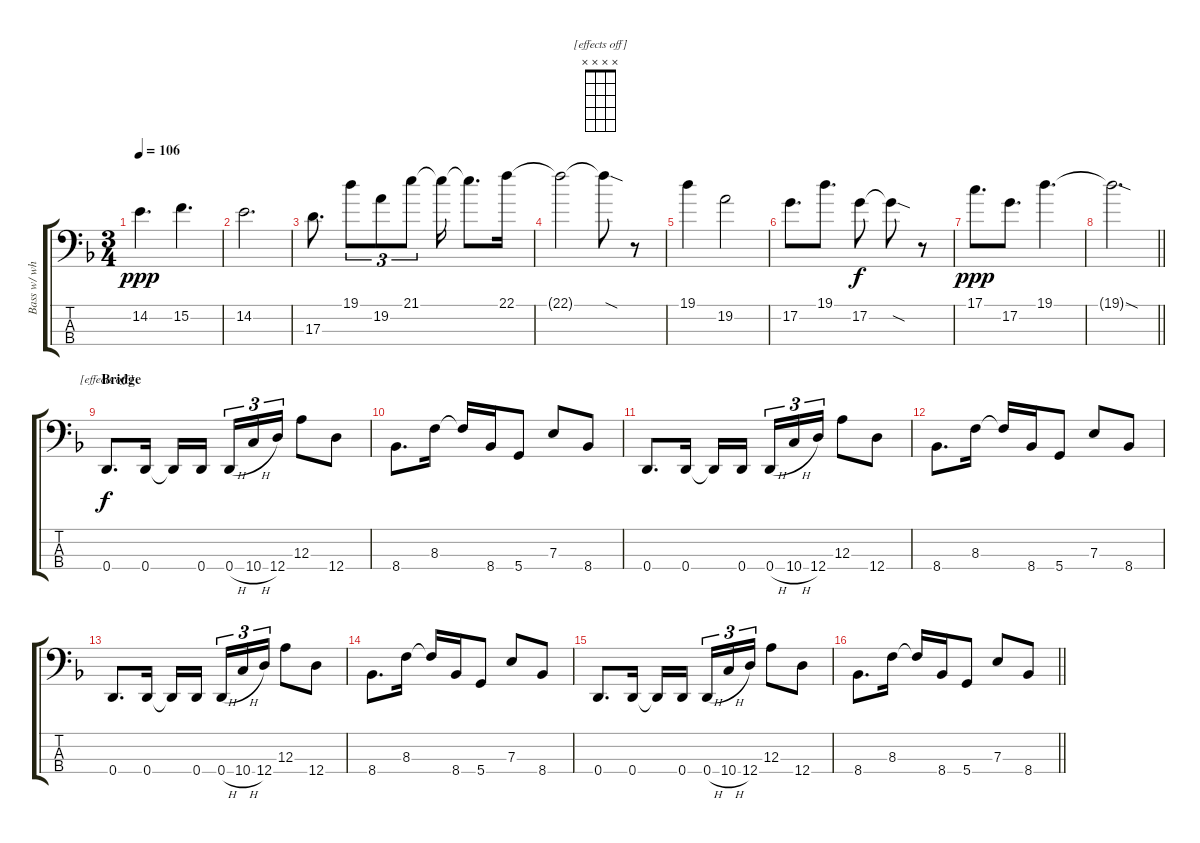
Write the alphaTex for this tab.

\track ("Bass w/ whammy, auto-wah, delay and fuzz" "Bass w/ wh") {instrument electricbasspick}
\staff {score tabs}
\tuning (G2 D2 A1 D1) {hide}
\chord ("[effects off]" x x x x)
\ts (3 4)
\tempo 106
\clef f4
\ks dminor
14.2.4{d dy ppp} 15.2.4{d} |
14.2.2{d} |
17.3.8{d beam split} 19.1.8{tu (3 2) beam merge} 19.2.8{tu (3 2)} 21.1.8{tu (3 2) beam split} 21.1{t}.16 21.1{t}.8{d} 22.1.16 |
22.1{t}.2 22.1{sod t}.8 r.8 |
19.1.4 19.2.2 |
17.2.8{d} 19.1.8{d} 17.2.8{dy f} 17.2{sod t}.8{beam merge} r.8 |
17.1.8{d dy ppp} 17.2.8{d} 19.1.4{d} |
\barLineRight lightlight
19.1{sod t}.2{d} |
\section ("" "Bridge")
0.4.8{d ch "[effects off]" dy f} 0.4.16 0.4{t}.16 0.4.16{beam splitsecondary} 0.4{h}.16{tu (3 2)} 10.4{h}.16{tu (3 2)} 12.4.16{tu (3 2)} 12.3.8 12.4.8 |
8.4.8{d} 8.3.16 8.3{t}.16 8.4.16 5.4.8 7.3.8 8.4.8 |
0.4.8{d} 0.4.16 0.4{t}.16 0.4.16{beam splitsecondary} 0.4{h}.16{tu (3 2)} 10.4{h}.16{tu (3 2)} 12.4.16{tu (3 2)} 12.3.8 12.4.8 |
8.4.8{d} 8.3.16 8.3{t}.16 8.4.16 5.4.8 7.3.8 8.4.8 |
0.4.8{d} 0.4.16 0.4{t}.16 0.4.16{beam splitsecondary} 0.4{h}.16{tu (3 2)} 10.4{h}.16{tu (3 2)} 12.4.16{tu (3 2)} 12.3.8 12.4.8 |
8.4.8{d} 8.3.16 8.3{t}.16 8.4.16 5.4.8 7.3.8 8.4.8 |
0.4.8{d} 0.4.16 0.4{t}.16 0.4.16{beam splitsecondary} 0.4{h}.16{tu (3 2)} 10.4{h}.16{tu (3 2)} 12.4.16{tu (3 2)} 12.3.8 12.4.8 |
\barLineRight lightlight
8.4.8{d} 8.3.16 8.3{t}.16 8.4.16 5.4.8 7.3.8 8.4.8
